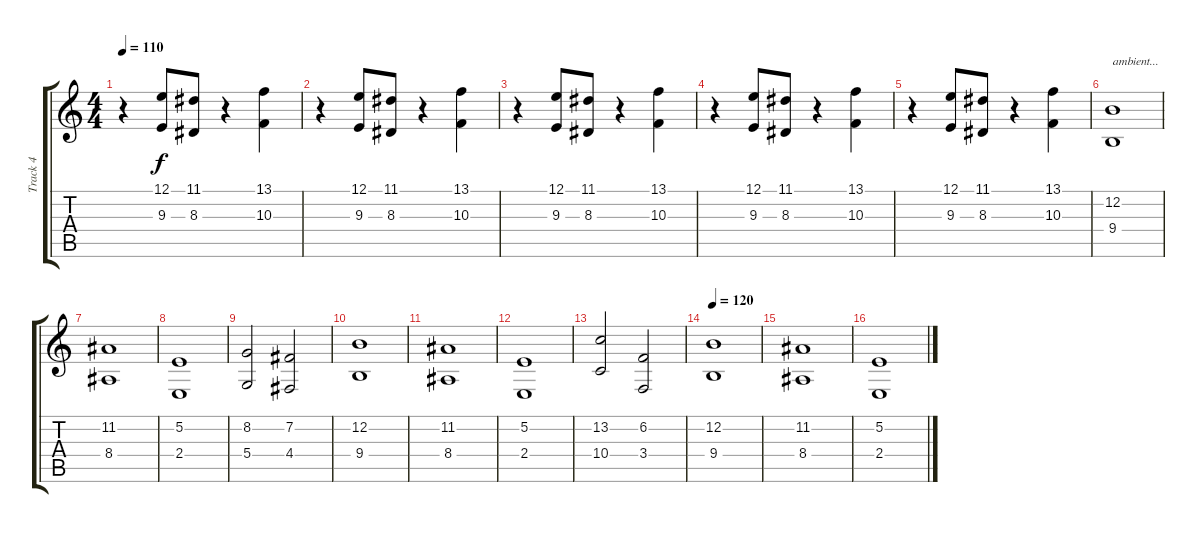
\track ("Track 4" "Track 4") {instrument lead6voice}
\staff {score tabs}
\tuning (E4 B3 G3 D3 A2 E2) {hide}
\ts (4 4)
\tempo 110
\clef g2
\ks c
r.4{dy f} (12.1 9.3).8 (11.1 8.3).8 r.4 (13.1 10.3).4 |
r.4 (12.1 9.3).8 (11.1 8.3).8 r.4 (13.1 10.3).4 |
r.4 (12.1 9.3).8 (11.1 8.3).8 r.4 (13.1 10.3).4 |
r.4 (12.1 9.3).8 (11.1 8.3).8 r.4 (13.1 10.3).4 |
r.4 (12.1 9.3).8 (11.1 8.3).8 r.4 (13.1 10.3).4 |
(12.2 9.4).1{txt "ambient..."} |
(11.2 8.4).1 |
(5.2 2.4).1 |
(8.2 5.4).2 (7.2 4.4).2 |
(12.2 9.4).1 |
(11.2 8.4).1 |
(5.2 2.4).1 |
(13.2 10.4).2 (6.2 3.4).2 |
\tempo 120
(12.2 9.4).1 |
(11.2 8.4).1 |
(5.2 2.4).1
